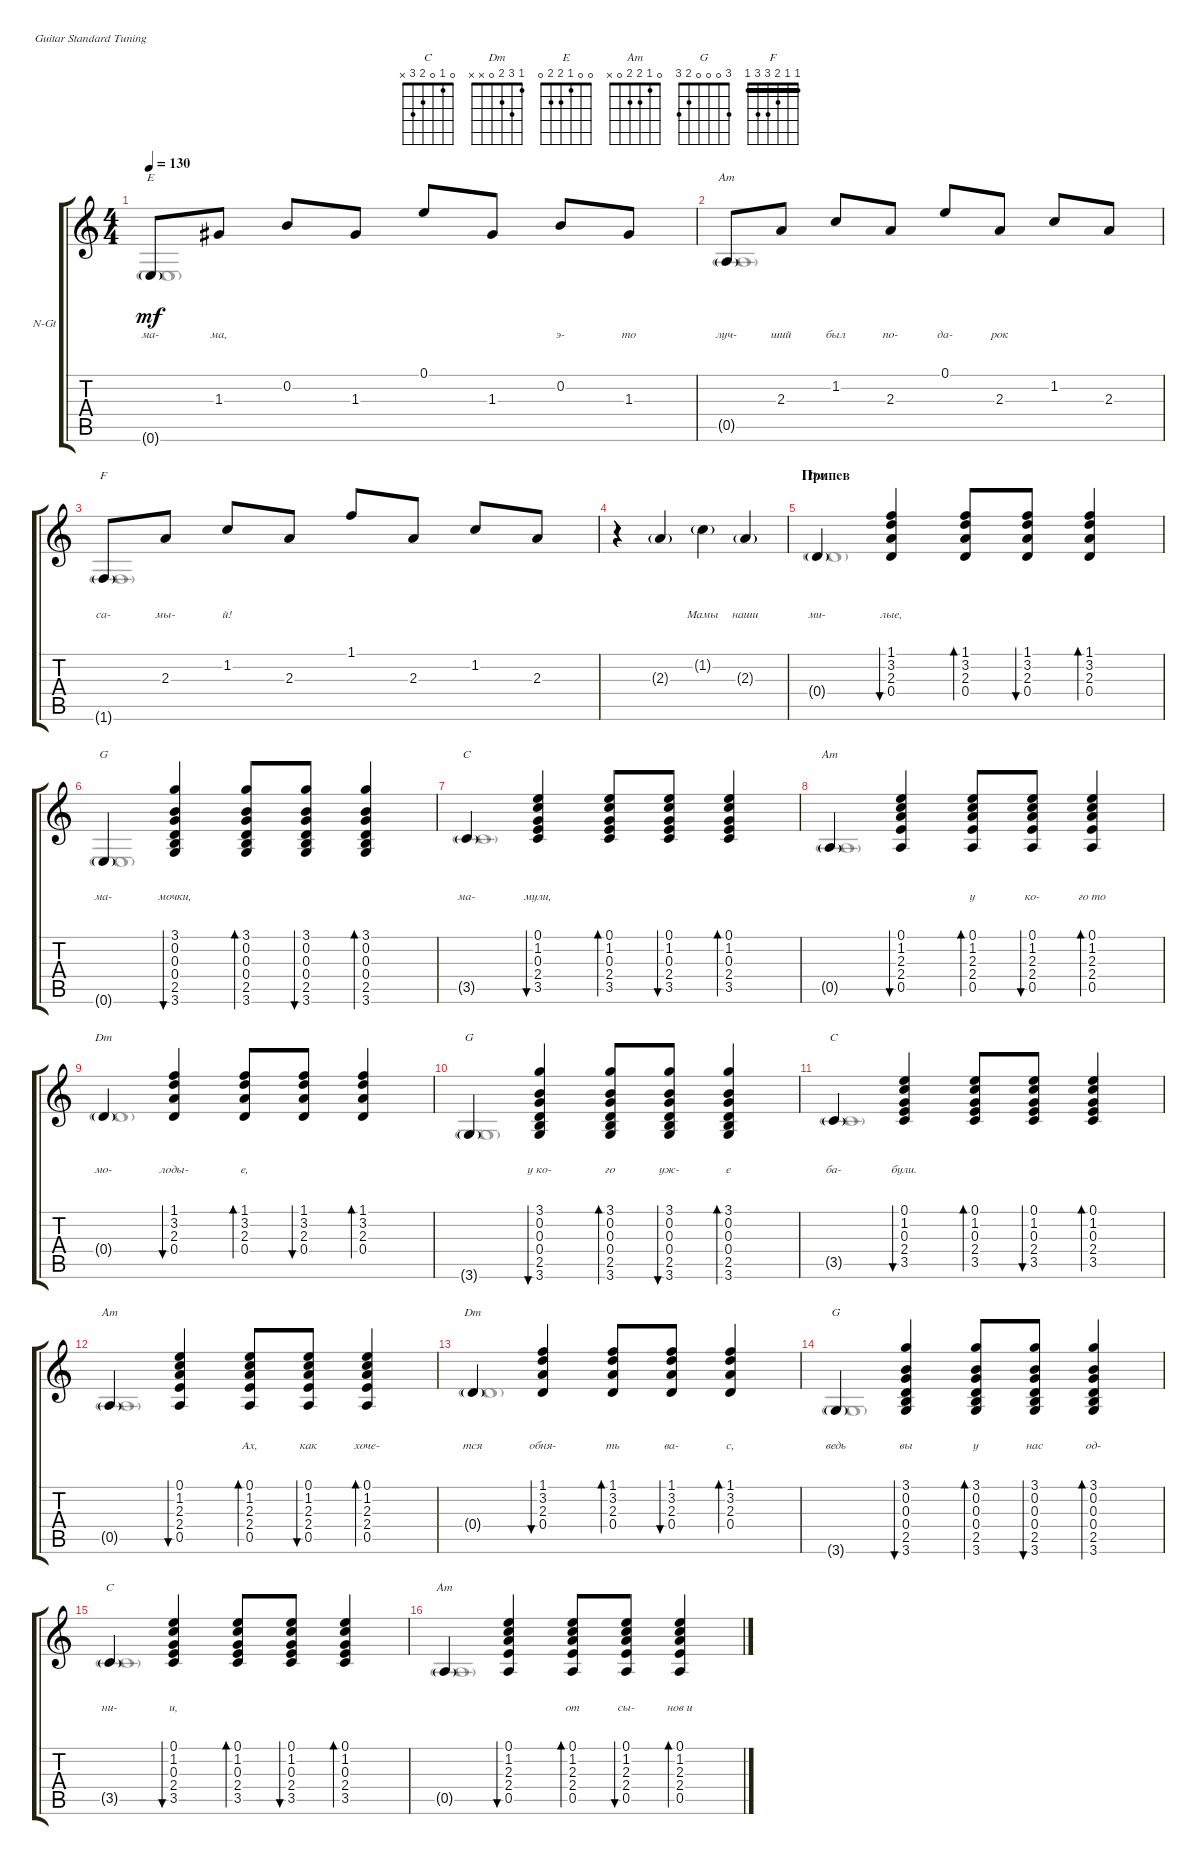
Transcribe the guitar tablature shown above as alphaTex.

\defaultSystemsLayout 4
\bracketExtendMode groupsimilarinstruments
\firstSystemTrackNameOrientation horizontal
\otherSystemsTrackNameOrientation horizontal
\track ("Nylon Guitar" "N-Gt") {instrument acousticguitarnylon}
\staff {score tabs}
\tuning (E4 B3 G3 D3 A2 E2)
\chord ("C" 0 1 0 2 3 x)
\chord ("Dm" 1 3 2 0 x x)
\chord ("E" 0 0 1 2 2 0)
\chord ("Am" 0 1 2 2 0 x)
\chord ("G" 3 0 0 0 2 3)
\chord ("F" 1 1 2 3 3 1) {barre (1 1)}
\voice
\ts (4 4)
\tempo 130
\clef g2
\scale
0.29081
\ks c
0.6{g}.8{ch "E" lyrics (0 "ма-") lyrics (1 "") lyrics (2 "") lyrics (3 "") lyrics (4 "") dy mf} 1.3.8{lyrics (0 "ма,") lyrics (1 "") lyrics (2 "") lyrics (3 "") lyrics (4 "")} 0.2.8{lyrics (0 "") lyrics (1 "") lyrics (2 "") lyrics (3 "") lyrics (4 "")} 1.3.8{lyrics (0 "") lyrics (1 "") lyrics (2 "") lyrics (3 "") lyrics (4 "")} 0.1.8{lyrics (0 "") lyrics (1 "") lyrics (2 "") lyrics (3 "") lyrics (4 "")} 1.3.8{lyrics (0 "") lyrics (1 "") lyrics (2 "") lyrics (3 "") lyrics (4 "")} 0.2.8{lyrics (0 "э-") lyrics (1 "") lyrics (2 "") lyrics (3 "") lyrics (4 "")} 1.3.8{lyrics (0 "то") lyrics (1 "") lyrics (2 "") lyrics (3 "") lyrics (4 "")} |
\scale
0.356809 0.5{g}.8{ch "Am" lyrics (0 "луч-") lyrics (1 "") lyrics (2 "") lyrics (3 "") lyrics (4 "")} 2.3.8{lyrics (0 "ший") lyrics (1 "") lyrics (2 "") lyrics (3 "") lyrics (4 "")} 1.2.8{lyrics (0 "был") lyrics (1 "") lyrics (2 "") lyrics (3 "") lyrics (4 "")} 2.3.8{lyrics (0 "по-") lyrics (1 "") lyrics (2 "") lyrics (3 "") lyrics (4 "")} 0.1.8{lyrics (0 "да-") lyrics (1 "") lyrics (2 "") lyrics (3 "") lyrics (4 "")} 2.3.8{lyrics (0 "рок") lyrics (1 "") lyrics (2 "") lyrics (3 "") lyrics (4 "")} 1.2.8{lyrics (0 "") lyrics (1 "") lyrics (2 "") lyrics (3 "") lyrics (4 "")} 2.3.8{lyrics (0 "") lyrics (1 "") lyrics (2 "") lyrics (3 "") lyrics (4 "")} |
\scale
0.331225 1.6{g}.8{ch "F" lyrics (0 "са-") lyrics (1 "") lyrics (2 "") lyrics (3 "") lyrics (4 "")} 2.3.8{lyrics (0 "мы-") lyrics (1 "") lyrics (2 "") lyrics (3 "") lyrics (4 "")} 1.2.8{lyrics (0 "й!") lyrics (1 "") lyrics (2 "") lyrics (3 "") lyrics (4 "")} 2.3.8{lyrics (0 "") lyrics (1 "") lyrics (2 "") lyrics (3 "") lyrics (4 "")} 1.1.8{lyrics (0 "") lyrics (1 "") lyrics (2 "") lyrics (3 "") lyrics (4 "")} 2.3.8{lyrics (0 "") lyrics (1 "") lyrics (2 "") lyrics (3 "") lyrics (4 "")} 1.2.8{lyrics (0 "") lyrics (1 "") lyrics (2 "") lyrics (3 "") lyrics (4 "")} 2.3.8{lyrics (0 "") lyrics (1 "") lyrics (2 "") lyrics (3 "") lyrics (4 "")} |
\scale
0.275154 r.4 2.3{g}.4{lyrics (0 "") lyrics (1 "") lyrics (2 "") lyrics (3 "") lyrics (4 "")} 1.2{g}.4{lyrics (0 "Мамы") lyrics (1 "") lyrics (2 "") lyrics (3 "") lyrics (4 "")} 2.3{g}.4{lyrics (0 "наши") lyrics (1 "") lyrics (2 "") lyrics (3 "") lyrics (4 "")} |
\section ("" "Припев")
0.4{g}.4{ch "Dm" lyrics (0 "ми-") lyrics (1 "") lyrics (2 "") lyrics (3 "") lyrics (4 "")} (0.4 2.3 3.2 1.1).4{bu 30 lyrics (0 "лые,") lyrics (1 "") lyrics (2 "") lyrics (3 "") lyrics (4 "")} (0.4 2.3 3.2 1.1).8{bd 30 lyrics (0 "") lyrics (1 "") lyrics (2 "") lyrics (3 "") lyrics (4 "")} (0.4 2.3 3.2 1.1).8{bu 30 lyrics (0 "") lyrics (1 "") lyrics (2 "") lyrics (3 "") lyrics (4 "")} (0.4 2.3 3.2 1.1).4{bd 30 lyrics (0 "") lyrics (1 "") lyrics (2 "") lyrics (3 "") lyrics (4 "")} |
0.6{g}.4{ch "G" lyrics (0 "ма-") lyrics (1 "") lyrics (2 "") lyrics (3 "") lyrics (4 "")} (3.6 2.5 0.4 0.3 0.2 3.1).4{bu 30 lyrics (0 "мочки,") lyrics (1 "") lyrics (2 "") lyrics (3 "") lyrics (4 "")} (3.6 2.5 0.4 0.3 0.2 3.1).8{bd 30 lyrics (0 "") lyrics (1 "") lyrics (2 "") lyrics (3 "") lyrics (4 "")} (3.6 2.5 0.4 0.3 0.2 3.1).8{bu 30 lyrics (0 "") lyrics (1 "") lyrics (2 "") lyrics (3 "") lyrics (4 "")} (3.6 2.5 0.4 0.3 0.2 3.1).4{bd 30 lyrics (0 "") lyrics (1 "") lyrics (2 "") lyrics (3 "") lyrics (4 "")} |
3.5{g}.4{ch "C" lyrics (0 "ма-") lyrics (1 "") lyrics (2 "") lyrics (3 "") lyrics (4 "")} (3.5 2.4 0.3 1.2 0.1).4{bu 30 lyrics (0 "мули,") lyrics (1 "") lyrics (2 "") lyrics (3 "") lyrics (4 "")} (3.5 2.4 0.3 1.2 0.1).8{bd 30 lyrics (0 "") lyrics (1 "") lyrics (2 "") lyrics (3 "") lyrics (4 "")} (3.5 2.4 0.3 1.2 0.1).8{bu 30 lyrics (0 "") lyrics (1 "") lyrics (2 "") lyrics (3 "") lyrics (4 "")} (3.5 2.4 0.3 1.2 0.1).4{bd 30 lyrics (0 "") lyrics (1 "") lyrics (2 "") lyrics (3 "") lyrics (4 "")} |
0.5{g}.4{ch "Am" lyrics (0 "") lyrics (1 "") lyrics (2 "") lyrics (3 "") lyrics (4 "")} (0.5 2.4 2.3 1.2 0.1).4{bu 30 lyrics (0 "") lyrics (1 "") lyrics (2 "") lyrics (3 "") lyrics (4 "")} (0.5 2.4 2.3 1.2 0.1).8{bd 30 lyrics (0 "у") lyrics (1 "") lyrics (2 "") lyrics (3 "") lyrics (4 "")} (0.5 2.4 2.3 1.2 0.1).8{bu 30 lyrics (0 "ко-") lyrics (1 "") lyrics (2 "") lyrics (3 "") lyrics (4 "")} (0.5 2.4 2.3 1.2 0.1).4{bd 30 lyrics (0 "го то") lyrics (1 "") lyrics (2 "") lyrics (3 "") lyrics (4 "")} |
0.4{g}.4{ch "Dm" lyrics (0 "мо-") lyrics (1 "") lyrics (2 "") lyrics (3 "") lyrics (4 "")} (0.4 2.3 3.2 1.1).4{bu 30 lyrics (0 "лоды-") lyrics (1 "") lyrics (2 "") lyrics (3 "") lyrics (4 "")} (0.4 2.3 3.2 1.1).8{bd 30 lyrics (0 "е,") lyrics (1 "") lyrics (2 "") lyrics (3 "") lyrics (4 "")} (0.4 2.3 3.2 1.1).8{bu 30 lyrics (0 "") lyrics (1 "") lyrics (2 "") lyrics (3 "") lyrics (4 "")} (0.4 2.3 3.2 1.1).4{bd 30 lyrics (0 "") lyrics (1 "") lyrics (2 "") lyrics (3 "") lyrics (4 "")} |
3.6{g}.4{ch "G" lyrics (0 "") lyrics (1 "") lyrics (2 "") lyrics (3 "") lyrics (4 "")} (3.6 2.5 0.4 0.3 0.2 3.1).4{bu 30 lyrics (0 "у ко-") lyrics (1 "") lyrics (2 "") lyrics (3 "") lyrics (4 "")} (3.6 2.5 0.4 0.3 0.2 3.1).8{bd 30 lyrics (0 "го") lyrics (1 "") lyrics (2 "") lyrics (3 "") lyrics (4 "")} (3.6 2.5 0.4 0.3 0.2 3.1).8{bu 30 lyrics (0 "уж-") lyrics (1 "") lyrics (2 "") lyrics (3 "") lyrics (4 "")} (3.6 2.5 0.4 0.3 0.2 3.1).4{bd 30 lyrics (0 "е") lyrics (1 "") lyrics (2 "") lyrics (3 "") lyrics (4 "")} |
3.5{g}.4{ch "C" lyrics (0 "ба-") lyrics (1 "") lyrics (2 "") lyrics (3 "") lyrics (4 "")} (3.5 2.4 0.3 1.2 0.1).4{bu 30 lyrics (0 "були.") lyrics (1 "") lyrics (2 "") lyrics (3 "") lyrics (4 "")} (3.5 2.4 0.3 1.2 0.1).8{bd 30 lyrics (0 "") lyrics (1 "") lyrics (2 "") lyrics (3 "") lyrics (4 "")} (3.5 2.4 0.3 1.2 0.1).8{bu 30 lyrics (0 "") lyrics (1 "") lyrics (2 "") lyrics (3 "") lyrics (4 "")} (3.5 2.4 0.3 1.2 0.1).4{bd 30 lyrics (0 "") lyrics (1 "") lyrics (2 "") lyrics (3 "") lyrics (4 "")} |
0.5{g}.4{ch "Am" lyrics (0 "") lyrics (1 "") lyrics (2 "") lyrics (3 "") lyrics (4 "")} (0.5 2.4 2.3 1.2 0.1).4{bu 30 lyrics (0 "") lyrics (1 "") lyrics (2 "") lyrics (3 "") lyrics (4 "")} (0.5 2.4 2.3 1.2 0.1).8{bd 30 lyrics (0 "Ах,") lyrics (1 "") lyrics (2 "") lyrics (3 "") lyrics (4 "")} (0.5 2.4 2.3 1.2 0.1).8{bu 30 lyrics (0 "как") lyrics (1 "") lyrics (2 "") lyrics (3 "") lyrics (4 "")} (0.5 2.4 2.3 1.2 0.1).4{bd 30 lyrics (0 "хоче-") lyrics (1 "") lyrics (2 "") lyrics (3 "") lyrics (4 "")} |
0.4{g}.4{ch "Dm" lyrics (0 "тся") lyrics (1 "") lyrics (2 "") lyrics (3 "") lyrics (4 "")} (0.4 2.3 3.2 1.1).4{bu 30 lyrics (0 "обня-") lyrics (1 "") lyrics (2 "") lyrics (3 "") lyrics (4 "")} (0.4 2.3 3.2 1.1).8{bd 30 lyrics (0 "ть") lyrics (1 "") lyrics (2 "") lyrics (3 "") lyrics (4 "")} (0.4 2.3 3.2 1.1).8{bu 30 lyrics (0 "ва-") lyrics (1 "") lyrics (2 "") lyrics (3 "") lyrics (4 "")} (0.4 2.3 3.2 1.1).4{bd 30 lyrics (0 "с,") lyrics (1 "") lyrics (2 "") lyrics (3 "") lyrics (4 "")} |
3.6{g}.4{ch "G" lyrics (0 "ведь") lyrics (1 "") lyrics (2 "") lyrics (3 "") lyrics (4 "")} (3.6 2.5 0.4 0.3 0.2 3.1).4{bu 30 lyrics (0 "вы") lyrics (1 "") lyrics (2 "") lyrics (3 "") lyrics (4 "")} (3.6 2.5 0.4 0.3 0.2 3.1).8{bd 30 lyrics (0 "у") lyrics (1 "") lyrics (2 "") lyrics (3 "") lyrics (4 "")} (3.6 2.5 0.4 0.3 0.2 3.1).8{bu 30 lyrics (0 "нас") lyrics (1 "") lyrics (2 "") lyrics (3 "") lyrics (4 "")} (3.6 2.5 0.4 0.3 0.2 3.1).4{bd 30 lyrics (0 "од-") lyrics (1 "") lyrics (2 "") lyrics (3 "") lyrics (4 "")} |
3.5{g}.4{ch "C" lyrics (0 "ни-") lyrics (1 "") lyrics (2 "") lyrics (3 "") lyrics (4 "")} (3.5 2.4 0.3 1.2 0.1).4{bu 30 lyrics (0 "и,") lyrics (1 "") lyrics (2 "") lyrics (3 "") lyrics (4 "")} (3.5 2.4 0.3 1.2 0.1).8{bd 30 lyrics (0 "") lyrics (1 "") lyrics (2 "") lyrics (3 "") lyrics (4 "")} (3.5 2.4 0.3 1.2 0.1).8{bu 30 lyrics (0 "") lyrics (1 "") lyrics (2 "") lyrics (3 "") lyrics (4 "")} (3.5 2.4 0.3 1.2 0.1).4{bd 30 lyrics (0 "") lyrics (1 "") lyrics (2 "") lyrics (3 "") lyrics (4 "")} |
0.5{g}.4{ch "Am" lyrics (0 "") lyrics (1 "") lyrics (2 "") lyrics (3 "") lyrics (4 "")} (0.5 2.4 2.3 1.2 0.1).4{bu 30 lyrics (0 "") lyrics (1 "") lyrics (2 "") lyrics (3 "") lyrics (4 "")} (0.5 2.4 2.3 1.2 0.1).8{bd 30 lyrics (0 "от") lyrics (1 "") lyrics (2 "") lyrics (3 "") lyrics (4 "")} (0.5 2.4 2.3 1.2 0.1).8{bu 30 lyrics (0 "сы-") lyrics (1 "") lyrics (2 "") lyrics (3 "") lyrics (4 "")} (0.5 2.4 2.3 1.2 0.1).4{bd 30 lyrics (0 "нов и") lyrics (1 "") lyrics (2 "") lyrics (3 "") lyrics (4 "")}
\voice
\clef g2
\ottava regular
\simile none
\scale
0.29081
\ks c
0.6{g}.1{dy mf} |
\scale
0.356809 0.5{g}.1 |
\scale
0.331225 1.6{g}.1 |
\scale
0.275154 |
0.4{g}.1 |
0.6{g}.1 |
3.5{g}.1 |
0.5{g}.1 |
0.4{g}.1 |
3.6{g}.1 |
3.5{g}.1 |
0.5{g}.1 |
0.4{g}.1 |
3.6{g}.1 |
3.5{g}.1 |
0.5{g}.1
